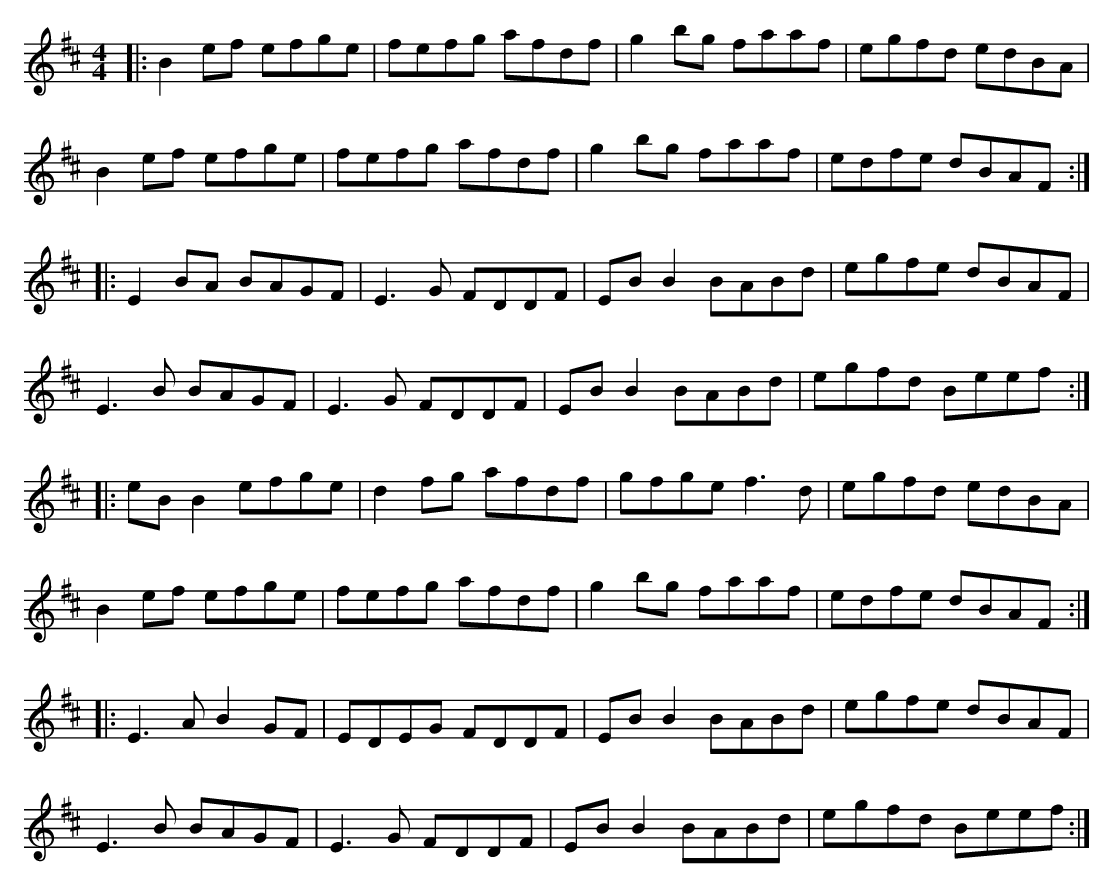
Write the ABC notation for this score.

X:1
M:4/4
K:Bmin
|:B2 ef efge|fefg afdf|g2 bg faaf|egfd edBA|
B2 ef efge|fefg afdf|g2 bg faaf|edfe dBAF:|
|:E2 BA BAGF|E3 G FDDF|EB B2 BABd|egfe dBAF|
E3 B BAGF|E3 G FDDF|EB B2 BABd|egfd Beef:|
|:eB B2 efge|d2 fg afdf|gfge f3 d|egfd edBA|
B2 ef efge|fefg afdf|g2 bg faaf|edfe dBAF:|
|:E3 A B2 GF|EDEG FDDF|EB B2 BABd|egfe dBAF|
E3 B BAGF|E3 G FDDF|EB B2 BABd|egfd Beef:|
